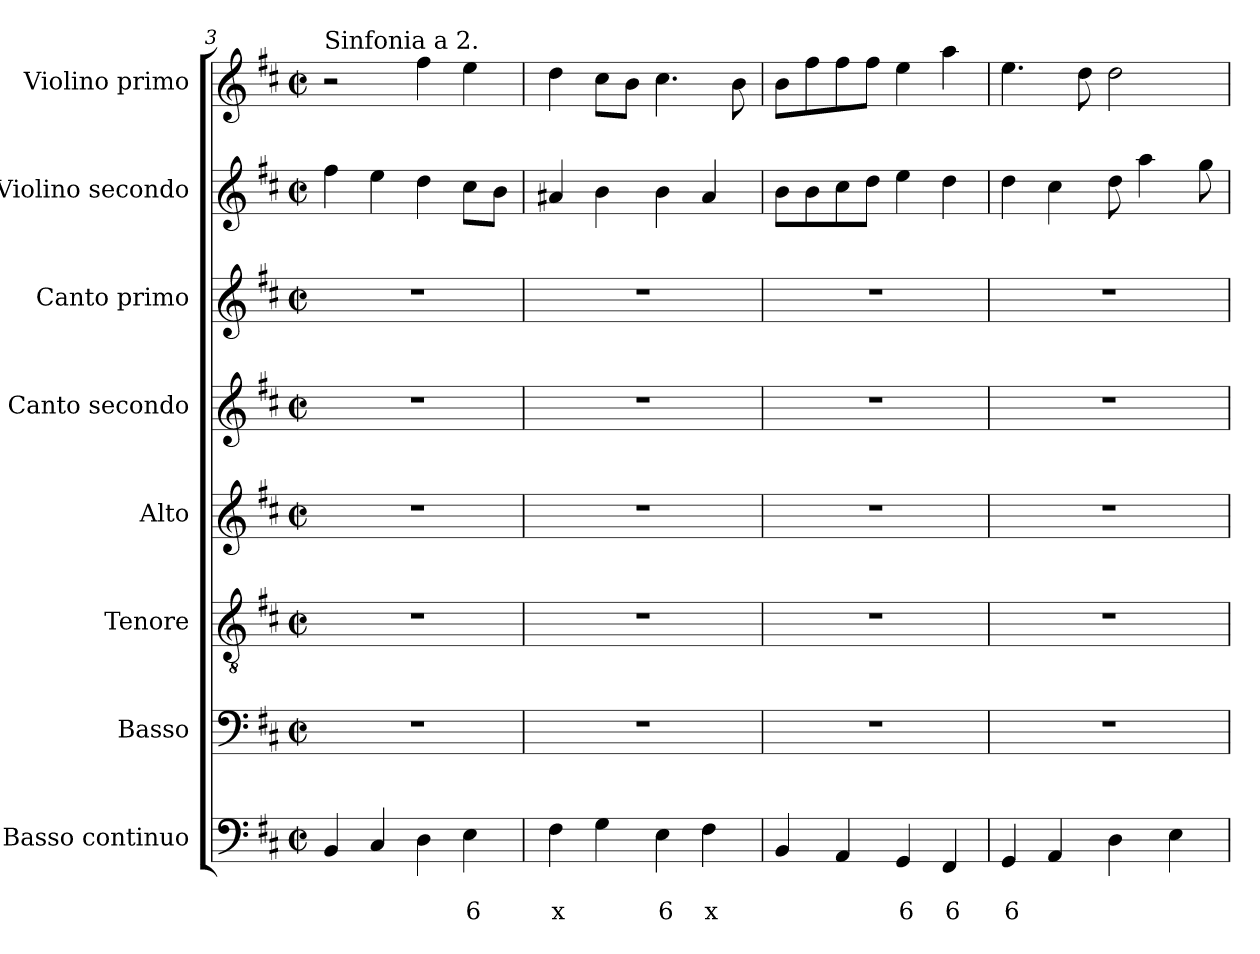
**kern	**text	**text	**kern	**kern	**kern	**kern	**kern	**kern	**kern
*part8	*part8	*part8	*part7	*part6	*part5	*part4	*part3	*part2	*part1
*staff8	*staff8	*staff8	*staff7	*staff6	*staff5	*staff4	*staff3	*staff2	*staff1
*I"Basso continuo	*	*	*I"Basso	*I"Tenore	*I"Alto	*I"Canto secondo	*I"Canto primo	*I"Violino secondo	*I"Violino primo
*I'BC	*	*	*I'B	*I'T	*I'A	*I'C2	*I'C1	*I'V2	*I'V1
*clefF4	*	*	*clefF4	*clefGv2	*clefG2	*clefG2	*clefG2	*clefG2	*clefG2
*k[f#c#]	*	*	*k[f#c#]	*k[f#c#]	*k[f#c#]	*k[f#c#]	*k[f#c#]	*k[f#c#]	*k[f#c#]
*D:	*	*	*D:	*D:	*D:	*D:	*D:	*D:	*D:
*M2/2	*	*	*M2/2	*M2/2	*M2/2	*M2/2	*M2/2	*M2/2	*M2/2
*met(c|)	*	*	*met(c|)	*met(c|)	*met(c|)	*met(c|)	*met(c|)	*met(c|)	*met(c|)
=3X2	=3X2	=3X2	=3X2	=3X2	=3X2	=3X2	=3X2	=3X2	=3X2
!	!	!	!	!	!	!	!	!	!LO:TX:a:t=Sinfonia a 2.
4BB/	.	.	1r	1r	1r	1r	1r	4ff#\	2r
4C#/	.	.	.	.	.	.	.	4ee\	.
4D\	.	.	.	.	.	.	.	4dd\	4ff#\
!	!	!LO:LY:b	!	!	!	!	!	!	!
4E\	.	6	.	.	.	.	.	8cc#\L	4ee\
.	.	.	.	.	.	.	.	8b\J	.
=4	=4	=4	=4	=4	=4	=4	=4	=4	=4
!	!	!LO:LY:b	!	!	!	!	!	!	!
4F#\	.	x	1r	1r	1r	1r	1r	4a#X/	4dd\
4G\	.	.	.	.	.	.	.	4b\	8cc#\L
.	.	.	.	.	.	.	.	.	8b\J
!	!	!LO:LY:b	!	!	!	!	!	!	!
4E\	.	6	.	.	.	.	.	4b\	4.cc#\
!	!	!LO:LY:b	!	!	!	!	!	!	!
4F#\	.	x	.	.	.	.	.	4a#/	.
.	.	.	.	.	.	.	.	.	8b\
=5	=5	=5	=5	=5	=5	=5	=5	=5	=5
4BB/	.	.	1r	1r	1r	1r	1r	8b\L	8b\L
.	.	.	.	.	.	.	.	8b\	8ff#\
4AA/	.	.	.	.	.	.	.	8cc#\	8ff#\
.	.	.	.	.	.	.	.	8dd\J	8ff#\J
!	!	!LO:LY:b	!	!	!	!	!	!	!
4GG/	.	6	.	.	.	.	.	4ee\	4ee\
!	!	!LO:LY:b	!	!	!	!	!	!	!
4FF#/	.	6	.	.	.	.	.	4dd\	4aa\
!!LO:PB:g=z
=6	=6	=6	=6	=6	=6	=6	=6	=6	=6
!	!	!LO:LY:b	!	!	!	!	!	!	!
4GG/	.	6	1r	1r	1r	1r	1r	4dd\	4.ee\
4AA/	.	.	.	.	.	.	.	4cc#\	.
.	.	.	.	.	.	.	.	.	8dd\
4D\	.	.	.	.	.	.	.	8dd\	2dd\
.	.	.	.	.	.	.	.	4aa\	.
4E\	.	.	.	.	.	.	.	.	.
.	.	.	.	.	.	.	.	8gg\	.
=	=	=	=	=	=	=	=	=	=
*-	*-	*-	*-	*-	*-	*-	*-	*-	*-
